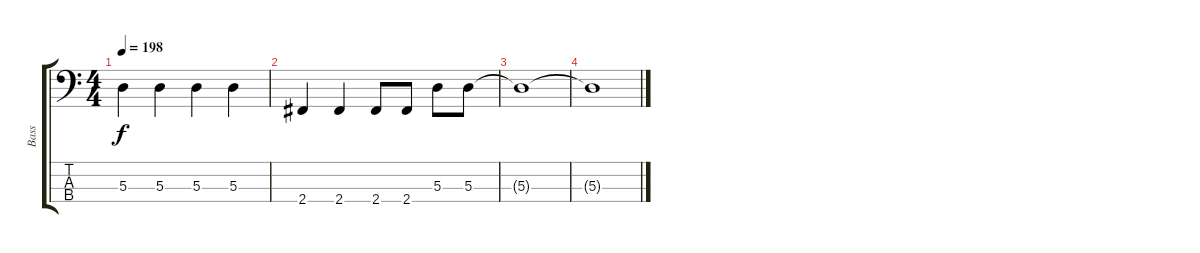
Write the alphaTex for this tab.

\track ("Bass" "Bass") {instrument electricbasspick}
\staff {score tabs}
\tuning (G2 D2 A1 E1) {hide}
\ts (4 4)
\tempo 198
\clef f4
\ks c
5.3.4{dy f} 5.3.4 5.3.4 5.3.4 |
2.4.4 2.4.4 2.4.8 2.4.8 5.3.8 5.3.8 |
5.3{t}.1 |
5.3{t}.1
